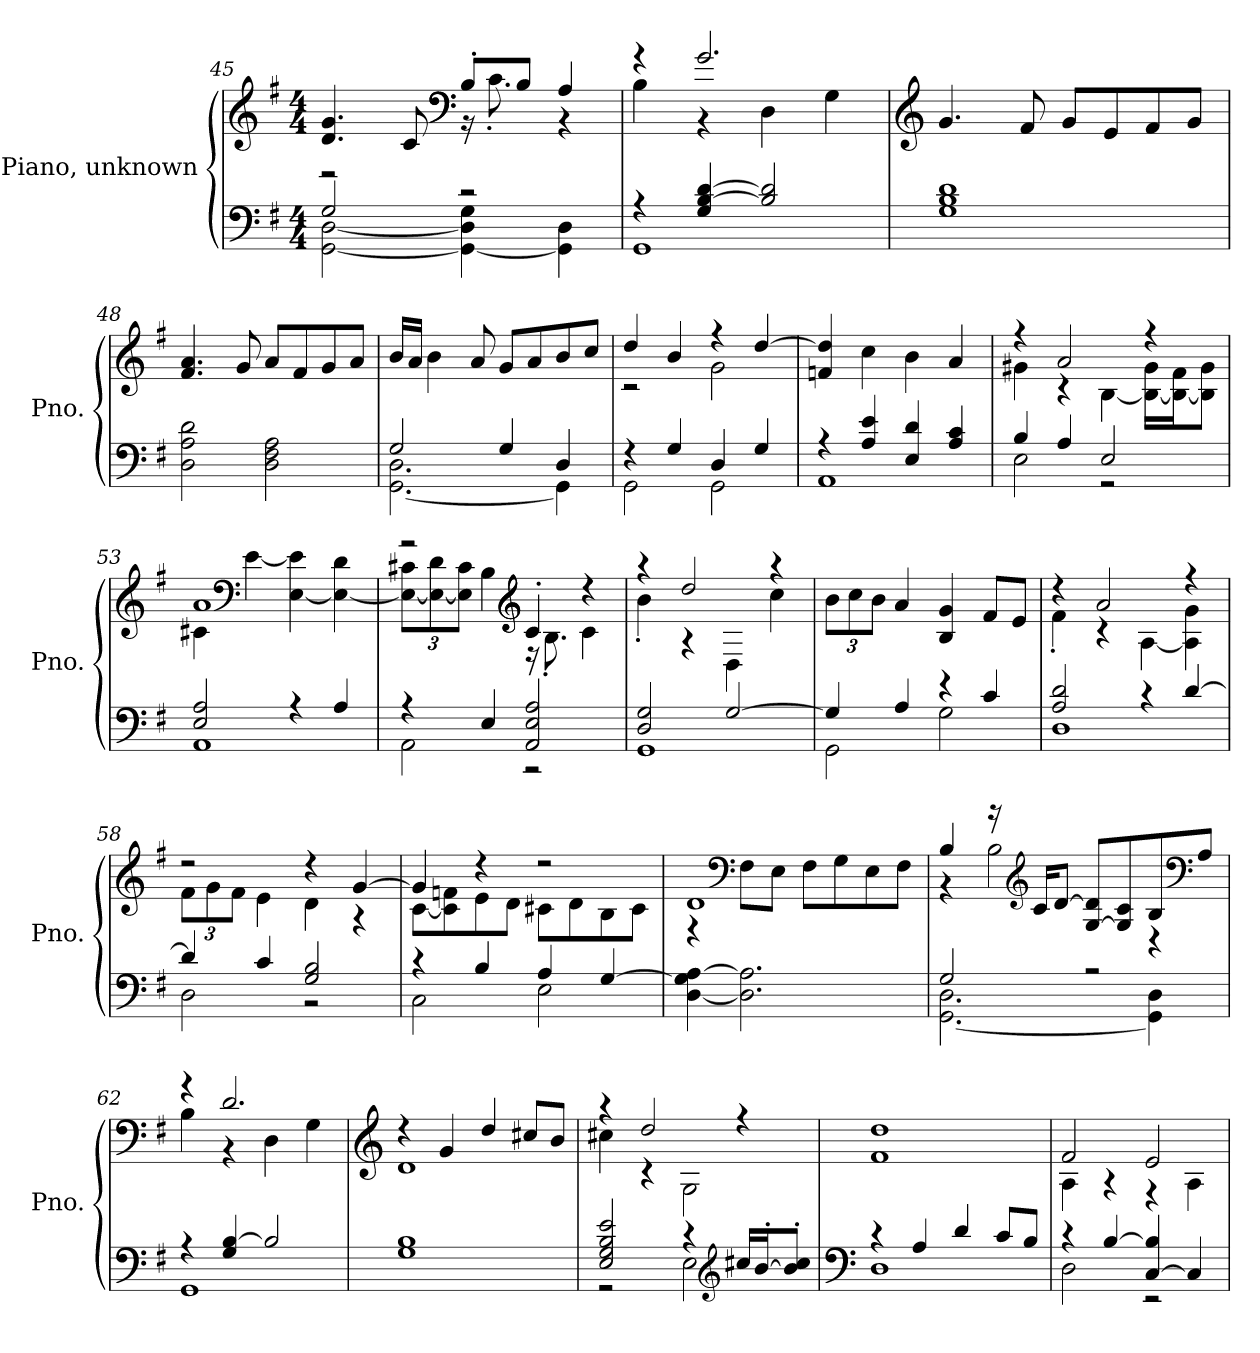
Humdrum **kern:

**kern	**kern
*part1	*part1
*staff2	*staff1
*I"Piano, unknown	*
*I'Pno.	*
*clefF4	*clefG2
*k[f#]	*k[f#]
*M4/4	*M4/4
=45	=45
*^	*^
2G/	[2GG\ [2D\	4.d/ 4.g/	2r
.	.	8c/	.
*	*	*clefF4	*
2r	4GG\_ 4D\] 4G\	8B'/L	16r
.	.	.	8.c'\
.	.	8B/J	.
.	4GG\] 4D\	4A/	4r
=46	=46	=46	=46
4r	1GG	4r	4B\
4G/ [4B/ [4d/	.	2.g/	4r
2B/] 2d/]	.	.	4D\
.	.	.	4G\
*v	*v	*	*
*	*v	*v
=47	=47
*	*clefG2
1G 1B 1d	4.g/
.	8f#/
.	8g/L
.	8e/
.	8f#/
.	8g/J
!!LO:LB:g=z
=48	=48
2D\ 2A\ 2d\	4.f#/ 4.a/
.	8g/
2D\ 2F#\ 2A\	8a/L
.	8f#/
.	8g/
.	8a/J
=49	=49
*^	*
2G/	[2.GG\ 2.D\	16b/LL
.	.	16a/JJ
.	.	4b\
.	.	8a/
4G/	.	8g/L
.	.	8a/
4D/	4GG\]	8b/
.	.	8cc/J
=50	=50	=50
*	*	*^
4r	2GG\	4dd/	2r
4G/	.	4b/	.
4D/	2GG\	4r	2g\
4G/	.	[4dd/	.
*	*	*v	*v
=51	=51	=51
4r	1AA	4fn/ 4dd/]
4A/ 4e/	.	4cc\
4E/ 4d/	.	4b\
4A/ 4c/	.	4a/
=52	=52	=52
*	*	*^
4B/	2E\	4r	4g#X\
4A/	.	2a/	4r
2E/	2r	.	[4B\
.	.	4r	16B\_ 16g#\LL
.	.	.	16B\_ 16f#\J
.	.	.	8B\] 8g#\J
!!LO:LB:g=z	!!
=53	=53	=53	=53
2E/ 2A/	1AA	1a	4c#X\
*	*	*clefF4	*
.	.	.	[4e\
4r	.	.	[4E\ 4e\]
4A/	.	.	4E\_ 4d\
=54	=54	=54	=54
*	*	*	*Xbrackettup
4r	2AA\	2r	12E\_ 12c#X\L
.	.	.	12E\_ 12d\
.	.	.	12E\] 12c#\J
4E/	.	.	4B\
*	*	*clefG2	*
2AA/ 2E/ 2A/	2r	4c#'/	16r
.	.	.	8.B'\
.	.	4r	4c#\
=55	=55	=55	=55
2D/ 2G/	1GG	4r	4b'\
.	.	2dd/	4r
[2G/	.	.	4D\
.	.	4r	4cc\
*	*	*v	*v
=56	=56	=56
4G/]	2GG\	12b\L
.	.	12cc\
.	.	12b\J
4A/	.	4a/
4r	2G\	4B/ 4g/
4c/	.	8f#/L
.	.	8e/J
=57	=57	=57
*	*	*^
2A/ 2d/	1D	4r	4f#'\
.	.	2a/	4r
4r	.	.	[4A\
[4d/	.	4r	4A\] 4g\
!!LO:PB:g=z	!!
=58	=58	=58	=58
4d/]	2D\	2r	12f#\L
.	.	.	12g\
.	.	.	12f#\J
4c/	.	.	4e\
2G/ 2B/	2r	4r	4d\
.	.	[4g/	4r
=59	=59	=59	=59
4r	2C\	4g/]	[8c\L
.	.	.	8c\] 8fn\
4B/	.	4r	8e\
.	.	.	8d\J
4A/	2E\	2r	8c#X\L
.	.	.	8d\
[4G/	.	.	8B\
.	.	.	8c#\J
*v	*v	*	*
=60	=60	=60
[4D\ 4G\] [4A\	1d	4r
*	*clefF4	*
2.D\] 2.A\]	.	8F#\L
.	.	8E\J
.	.	8F#\L
.	.	8G\
.	.	8E\
.	.	8F#\J
=61	=61	=61
*^	*	*
2G/	[2.GG\ 2.D\	4B/	4r
.	.	16r	2B\
*	*	*clefG2	*
.	.	16c/KL	.
.	.	[8d/J	.
2r	.	[8G/ 8d/]L	.
.	.	8G/] 8c/	.
.	4GG\] 4D\	8B/	4r
*	*	*clefF4	*
.	.	8A/J	.
!!LO:LB:g=z	!!
=62	=62	=62	=62
4r	1GG	4r	4B\
4G/ [4B/	.	2.d/	4r
2B/]	.	.	4D\
.	.	.	4G\
*v	*v	*	*
=63	=63	=63
*	*clefG2	*
1G 1B	4r	1d
.	4g/	.
.	4dd/	.
.	8cc#X/L	.
.	8b/J	.
=64	=64	=64
*^	*	*
2E/ 2G/ 2B/ 2e/	2r	4r	4cc#X\
.	.	2dd/	4r
4r	2E\	.	2G\
*clefG2	*	*	*
16cc#X/LL	.	4r	.
[16b'/J	.	.	.
8b/]' 8cc#/'J	.	.	.
*	*	*v	*v
=65	=65	=65
*clefF4	*	*
4r	1D	1f# 1dd
4A/	.	.
4d/	.	.
8c/L	.	.
8B/J	.	.
=66	=66	=66
*	*	*^
4r	2D\	2f#/	4A\
[4B/	.	.	4r
[4C/ 4B/]	2r	2e/	4r
4C/]	.	.	4A\
*v	*v	*	*
*	*v	*v
=	=
*-	*-
